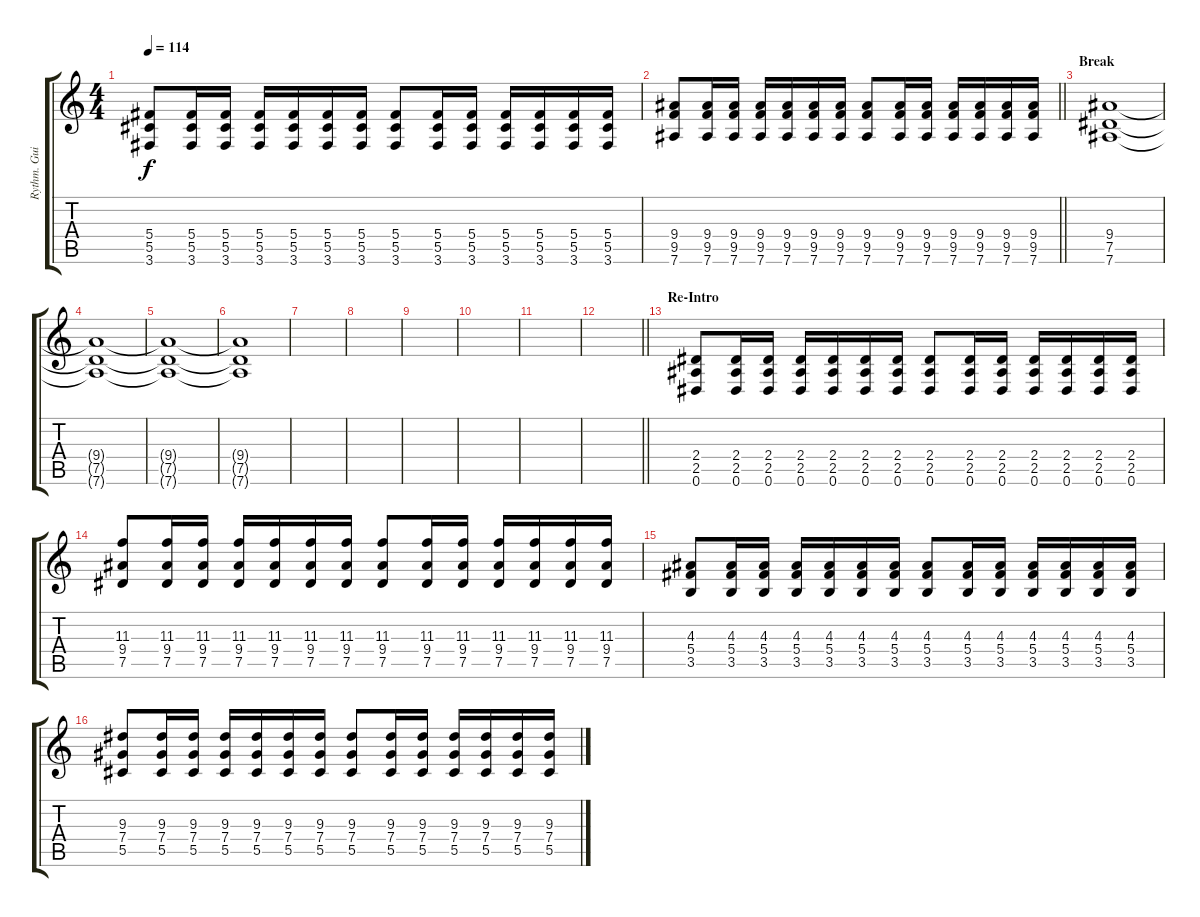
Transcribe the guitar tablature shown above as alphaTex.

\track ("Rythm. Guitar" "Rythm. Gui") {instrument distortionguitar}
\staff {score tabs}
\tuning (Eb4 Bb3 Gb3 Db3 Ab2 Eb2) {hide}
\ts (4 4)
\tempo 114
\clef g2
\ks c
(5.4 5.5 3.6).8{dy f} (5.4 5.5 3.6).16 (5.4 5.5 3.6).16 (5.4 5.5 3.6).16 (5.4 5.5 3.6).16 (5.4 5.5 3.6).16 (5.4 5.5 3.6).16 (5.4 5.5 3.6).8 (5.4 5.5 3.6).16 (5.4 5.5 3.6).16 (5.4 5.5 3.6).16 (5.4 5.5 3.6).16 (5.4 5.5 3.6).16 (5.4 5.5 3.6).16 |
\barLineRight lightlight
(9.4 9.5 7.6).8 (9.4 9.5 7.6).16 (9.4 9.5 7.6).16 (9.4 9.5 7.6).16 (9.4 9.5 7.6).16 (9.4 9.5 7.6).16 (9.4 9.5 7.6).16 (9.4 9.5 7.6).8 (9.4 9.5 7.6).16 (9.4 9.5 7.6).16 (9.4 9.5 7.6).16 (9.4 9.5 7.6).16 (9.4 9.5 7.6).16 (9.4 9.5 7.6).16 |
\section ("" "Break")
(9.4 7.5 7.6).1{volume 0} |
(9.4{t} 7.5{t} 7.6{t}).1 |
(9.4{t} 7.5{t} 7.6{t}).1 |
(9.4{t} 7.5{t} 7.6{t}).1 |
|
|
|
|
|
\barLineRight lightlight
|
\section ("" "Re-Intro")
(2.4 2.5 0.6).8{volume 16} (2.4 2.5 0.6).16 (2.4 2.5 0.6).16 (2.4 2.5 0.6).16 (2.4 2.5 0.6).16 (2.4 2.5 0.6).16 (2.4 2.5 0.6).16 (2.4 2.5 0.6).8 (2.4 2.5 0.6).16 (2.4 2.5 0.6).16 (2.4 2.5 0.6).16 (2.4 2.5 0.6).16 (2.4 2.5 0.6).16 (2.4 2.5 0.6).16 |
(11.3 9.4 7.5).8 (11.3 9.4 7.5).16 (11.3 9.4 7.5).16 (11.3 9.4 7.5).16 (11.3 9.4 7.5).16 (11.3 9.4 7.5).16 (11.3 9.4 7.5).16 (11.3 9.4 7.5).8 (11.3 9.4 7.5).16 (11.3 9.4 7.5).16 (11.3 9.4 7.5).16 (11.3 9.4 7.5).16 (11.3 9.4 7.5).16 (11.3 9.4 7.5).16 |
(4.3 5.4 3.5).8 (4.3 5.4 3.5).16 (4.3 5.4 3.5).16 (4.3 5.4 3.5).16 (4.3 5.4 3.5).16 (4.3 5.4 3.5).16 (4.3 5.4 3.5).16 (4.3 5.4 3.5).8 (4.3 5.4 3.5).16 (4.3 5.4 3.5).16 (4.3 5.4 3.5).16 (4.3 5.4 3.5).16 (4.3 5.4 3.5).16 (4.3 5.4 3.5).16 |
(9.3 7.4 5.5).8 (9.3 7.4 5.5).16 (9.3 7.4 5.5).16 (9.3 7.4 5.5).16 (9.3 7.4 5.5).16 (9.3 7.4 5.5).16 (9.3 7.4 5.5).16 (9.3 7.4 5.5).8 (9.3 7.4 5.5).16 (9.3 7.4 5.5).16 (9.3 7.4 5.5).16 (9.3 7.4 5.5).16 (9.3 7.4 5.5).16 (9.3 7.4 5.5).16
